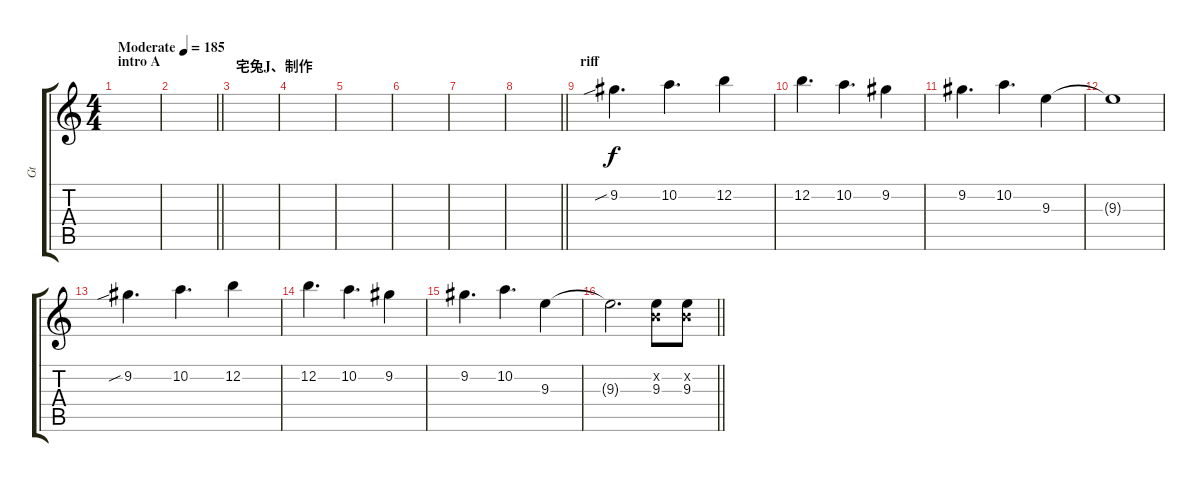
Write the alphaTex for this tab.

\track ("Gt" "Gt") {instrument overdrivenguitar}
\staff {score tabs}
\tuning (E4 B3 G3 D3 A2 E2) {hide}
\ts (4 4)
\section ("" "intro A")
\tempo (185 "Moderate")
\clef g2
\ks c
|
\barLineRight lightlight
|
\section ("" "宅兔J、制作")
|
|
|
|
|
\barLineRight lightlight
|
\section ("" "riff")
9.2{sib}.4{d} 10.2.4{d} 12.2.4 |
12.2.4{d} 10.2.4{d} 9.2.4 |
9.2.4{d} 10.2.4{d} 9.3.4 |
9.3{t}.1 |
9.2{sib}.4{d} 10.2.4{d} 12.2.4 |
12.2.4{d} 10.2.4{d} 9.2.4 |
9.2.4{d} 10.2.4{d} 9.3.4 |
\barLineRight lightlight
9.3{t}.2{d} (0.2{x} 9.3).8 (0.2{x} 9.3).8
